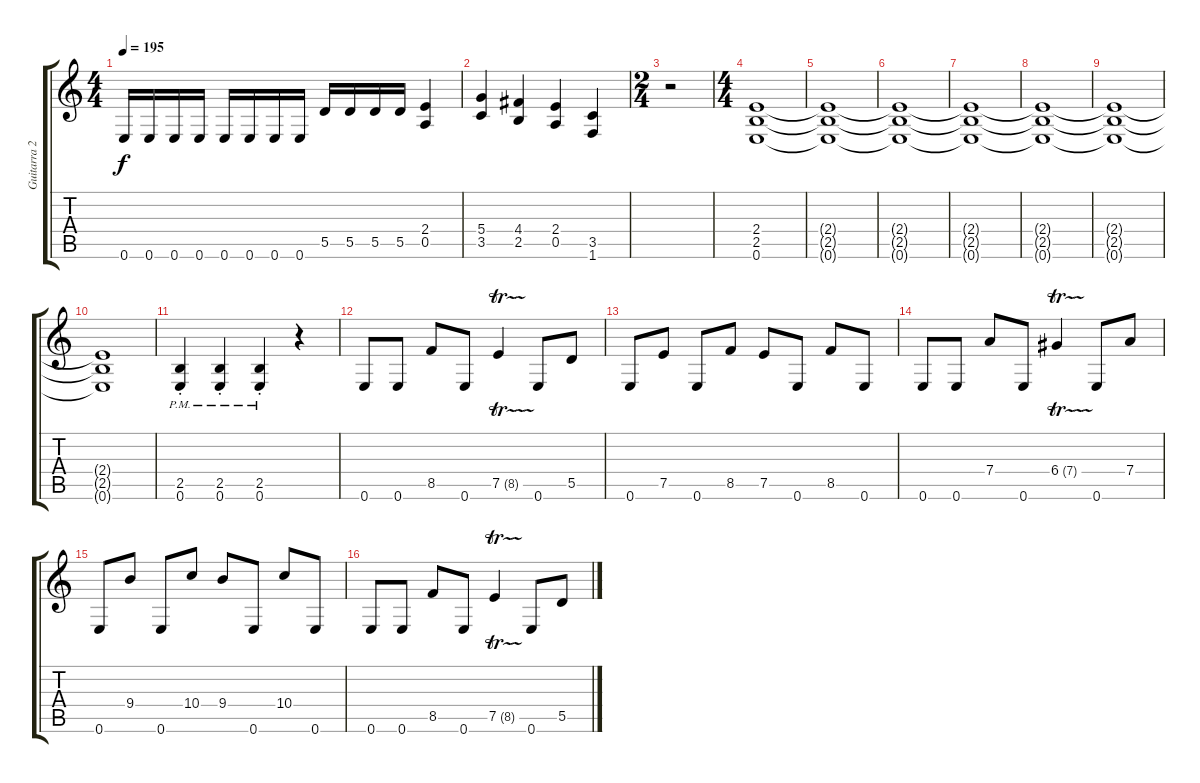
\track ("Guitarra 2" "Guitarra 2") {instrument distortionguitar}
\staff {score tabs}
\tuning (E4 B3 G3 D3 A2 E2) {hide}
\ts (4 4)
\tempo 195
\clef g2
\ks c
0.6.16{dy f} 0.6.16 0.6.16 0.6.16 0.6.16 0.6.16 0.6.16 0.6.16 5.5.16 5.5.16 5.5.16 5.5.16 (2.4 0.5).4 |
(5.4 3.5).4 (4.4 2.5).4 (2.4 0.5).4 (3.5 1.6).4 |
\ts (2 4)
r.2 |
\ts (4 4)
(2.4 2.5 0.6).1{volume 4} |
(2.4{t} 2.5{t} 0.6{t}).1 |
(2.4{t} 2.5{t} 0.6{t}).1 |
(2.4{t} 2.5{t} 0.6{t}).1 |
(2.4{t} 2.5{t} 0.6{t}).1{volume 16} |
(2.4{t} 2.5{t} 0.6{t}).1 |
(2.4{t} 2.5{t} 0.6{t}).1 |
(2.5{pm st} 0.6{pm st}).4 (2.5{pm st} 0.6{pm st}).4 (2.5{pm st} 0.6{pm st}).4 r.4 |
0.6.8 0.6.8 8.5.8 0.6.8 7.5{tr (8 16)}.4 0.6.8 5.5.8 |
0.6.8 7.5.8 0.6.8 8.5.8 7.5.8 0.6.8 8.5.8 0.6.8 |
0.6.8 0.6.8 7.4.8 0.6.8 6.4{tr (7 16)}.4 0.6.8 7.4.8 |
0.6.8 9.4.8 0.6.8 10.4.8 9.4.8 0.6.8 10.4.8 0.6.8 |
0.6.8 0.6.8 8.5.8 0.6.8 7.5{tr (8 16)}.4 0.6.8 5.5.8
